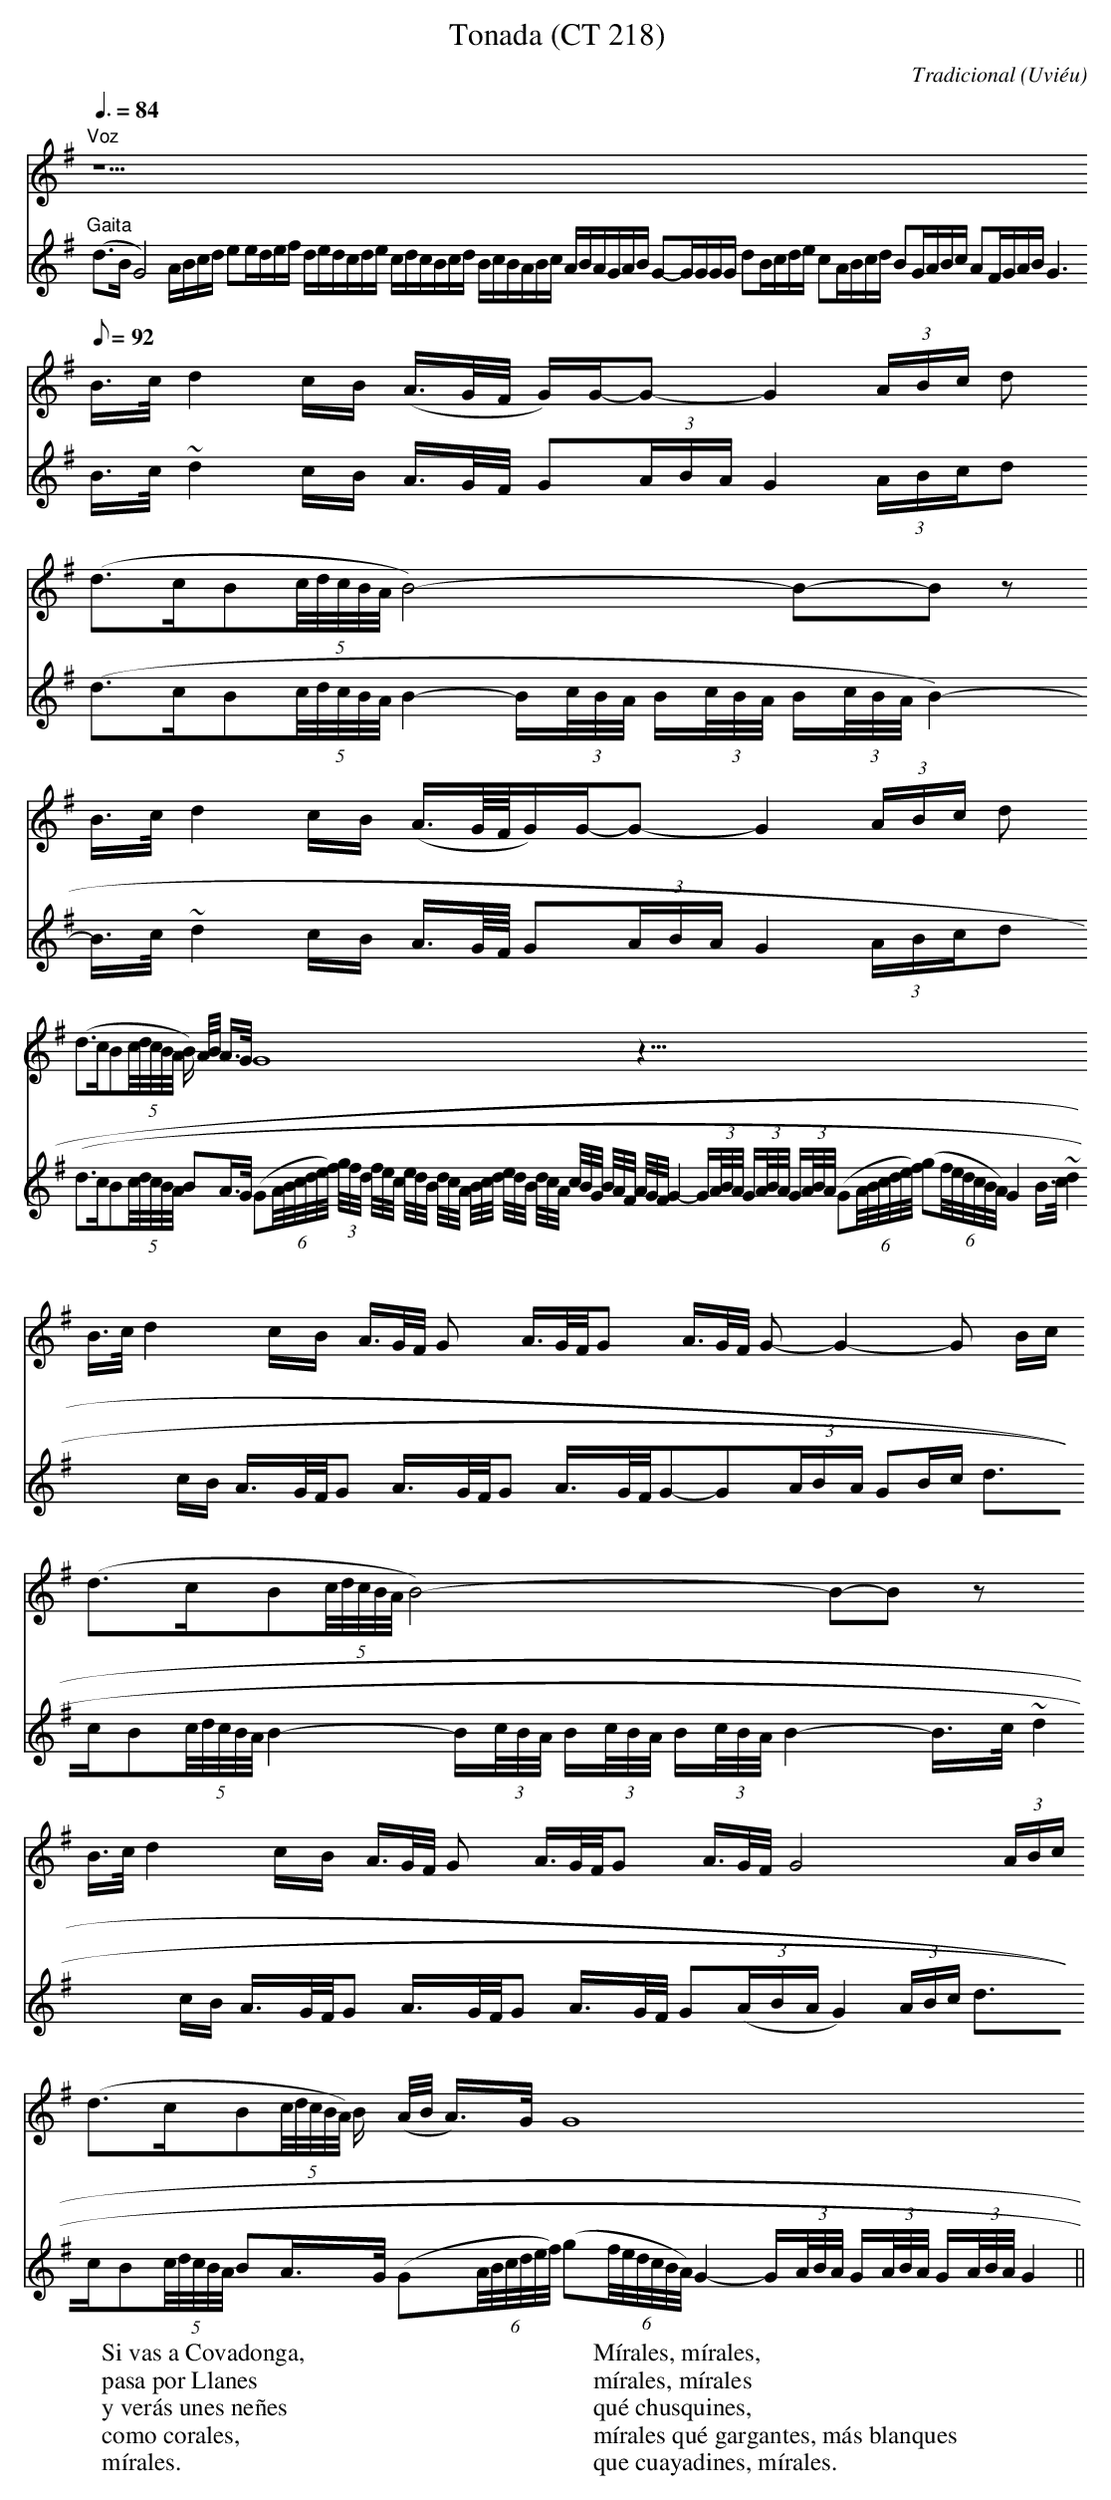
X:1
T:Tonada (CT 218)
C:Tradicional
O:Uviéu
M:Llibre
L:1/8
Q:3/8=84
E:2 Voces
K:G
V:1
"Voz"
[Q:3/8=84]
z41
[Q:1/8=92]
B/>c/ d2 c/B/ (A/>G/F/4 G/)G/-G-G2 (3A/B/c/ d
(d>cB(5c/4d/4c/4B/4A/4 B4-)B-B z
B/>c/ d2 c/B/ (A3/4G/8F/8G/)G/-G-G2 (3A/B/c/ d
(d>cB(5c/4d/4c/4B/4A/4 B/) A/4B/4 A/>G/ G8 z49/4
B/>c/ d2 c/B/ A/>G/F/4 G A/>G/F/4G A/>G/F/4 G-G2-G B/c/
(d>cB(5c/4d/4c/4B/4A/4 B4-)B-B z
B/>c/ d2 c/B/ A/>G/F/4 G A/>G/F/4G A/>G/F/4 G4 (3A/B/c/
(d>cB(5c/4d/4c/4B/4A/4) B/ (A/4B/4 A/>)G/ G8
V:2
"Gaita"
[Q:3/8=84]
(d>B G4) A/B/c/d/ ee/d/e/f/ d/e/d/c/d/e/ c/d/c/B/c/d/ B/c/B/A/B/c/
A/B/A/G/A/B/ G-G/G/G/G/ dB/c/d/e/ cA/B/c/d/ BG/A/B/c/ AF/G/A/B/ G3
[Q:1/8=92]
B/>c/ ~d2 c/B/ A/>G/F/4 G(3A/B/A/ G2 (3A/B/c/d
(d>cB(5c/4d/4c/4B/4A/4 B2-B/(3c/4B/4A/4 B/(3c/4B/4A/4 B/(3c/4B/4A/4 B2-
B/>c/ ~d2 c/B/ A3/4G/8F/8 G(3A/B/A/ G2 (3A/B/c/d
(d>cB(5c/4d/4c/4B/4A/4 BA/>G/ (G(6A/4B/4c/4d/4e/4f/4) (3g/4f/4d/4
f/4e/4c/4 e/4d/4B/4 d/4c/4A/4 B/4c/4d/4 e/4d/4B/4 d/4c/4A/4 c/4B/4G/4
B/4A/4F/4 A/4G/4F/4 G2-G/(3A/4B/4A/4 G/(3A/4B/4A/4 G/(3A/4B/4A/4
(G(6A/4B/4c/4d/4e/4f/4) (g(6f/4e/4d/4c/4B/4A/4) G2
B/>c/ ~d2 c/B/ A/>G/F/4G A/>G/F/4G A/>G/F/4G-G(3A/B/A/ GB/c/
d>cB(5c/4d/4c/4B/4A/4 B2-B/(3c/4B/4A/4 B/(3c/4B/4A/4 B/(3c/4B/4A/4 B2-
B/>c/ ~d2 c/B/ A/>G/F/4G A/>G/F/4G A/>G/F/4 G((3A/B/A/ G2) (3A/B/c/
d>cB(5c/4d/4c/4B/4A/4 BA/>G/ (G(6A/4B/4c/4d/4e/4f/4)
(g(6f/4e/4d/4c/4B/4A/4) G2-G/(3A/4B/4A/4 G/(3A/4B/4A/4 G/(3A/4B/4A/4 G2 ||
W:Si vas a Covadonga,
W:pasa por Llanes
W:y verás unes neñes
W:como corales,
W:mírales.
W:
W:Mírales, mírales,
W:mírales, mírales
W:qué chusquines,
W:mírales qué gargantes, más blanques
W:que cuayadines, mírales.
W:
